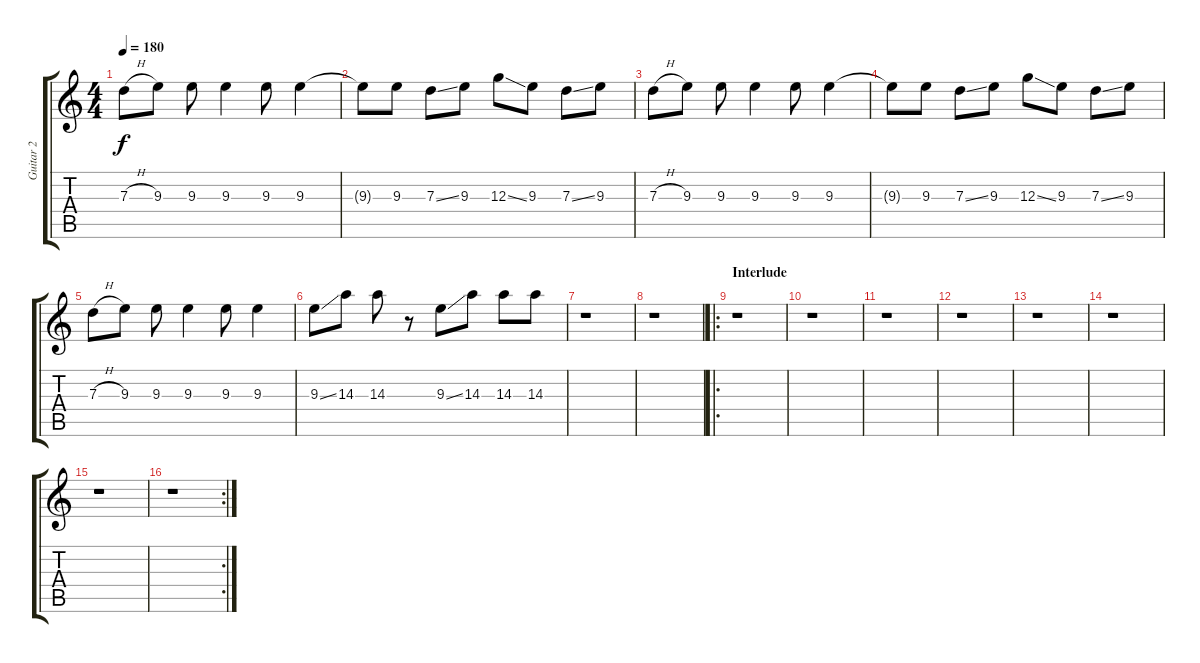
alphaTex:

\track ("Guitar 2" "Guitar 2") {instrument distortionguitar}
\staff {score tabs}
\tuning (E4 B3 G3 D3 A2 E2) {hide}
\ts (4 4)
\tempo 180
\clef g2
\ks c
7.3{h}.8{dy f} 9.3.8 9.3.8 9.3.4 9.3.8 9.3.4 |
9.3{t}.8 9.3.8 7.3{ss}.8 9.3.8 12.3{ss}.8 9.3.8 7.3{ss}.8 9.3.8 |
7.3{h}.8 9.3.8 9.3.8 9.3.4 9.3.8 9.3.4 |
9.3{t}.8 9.3.8 7.3{ss}.8 9.3.8 12.3{ss}.8 9.3.8 7.3{ss}.8 9.3.8 |
7.3{h}.8 9.3.8 9.3.8 9.3.4 9.3.8 9.3.4 |
9.3{ss}.8 14.3.8 14.3.8 r.8 9.3{ss}.8 14.3.8 14.3.8 14.3.8 |
r.1 |
r.1 |
\ro
\section ("" "Interlude")
r.1 |
r.1 |
r.1 |
r.1 |
r.1 |
r.1 |
r.1 |
\rc 2
r.1
